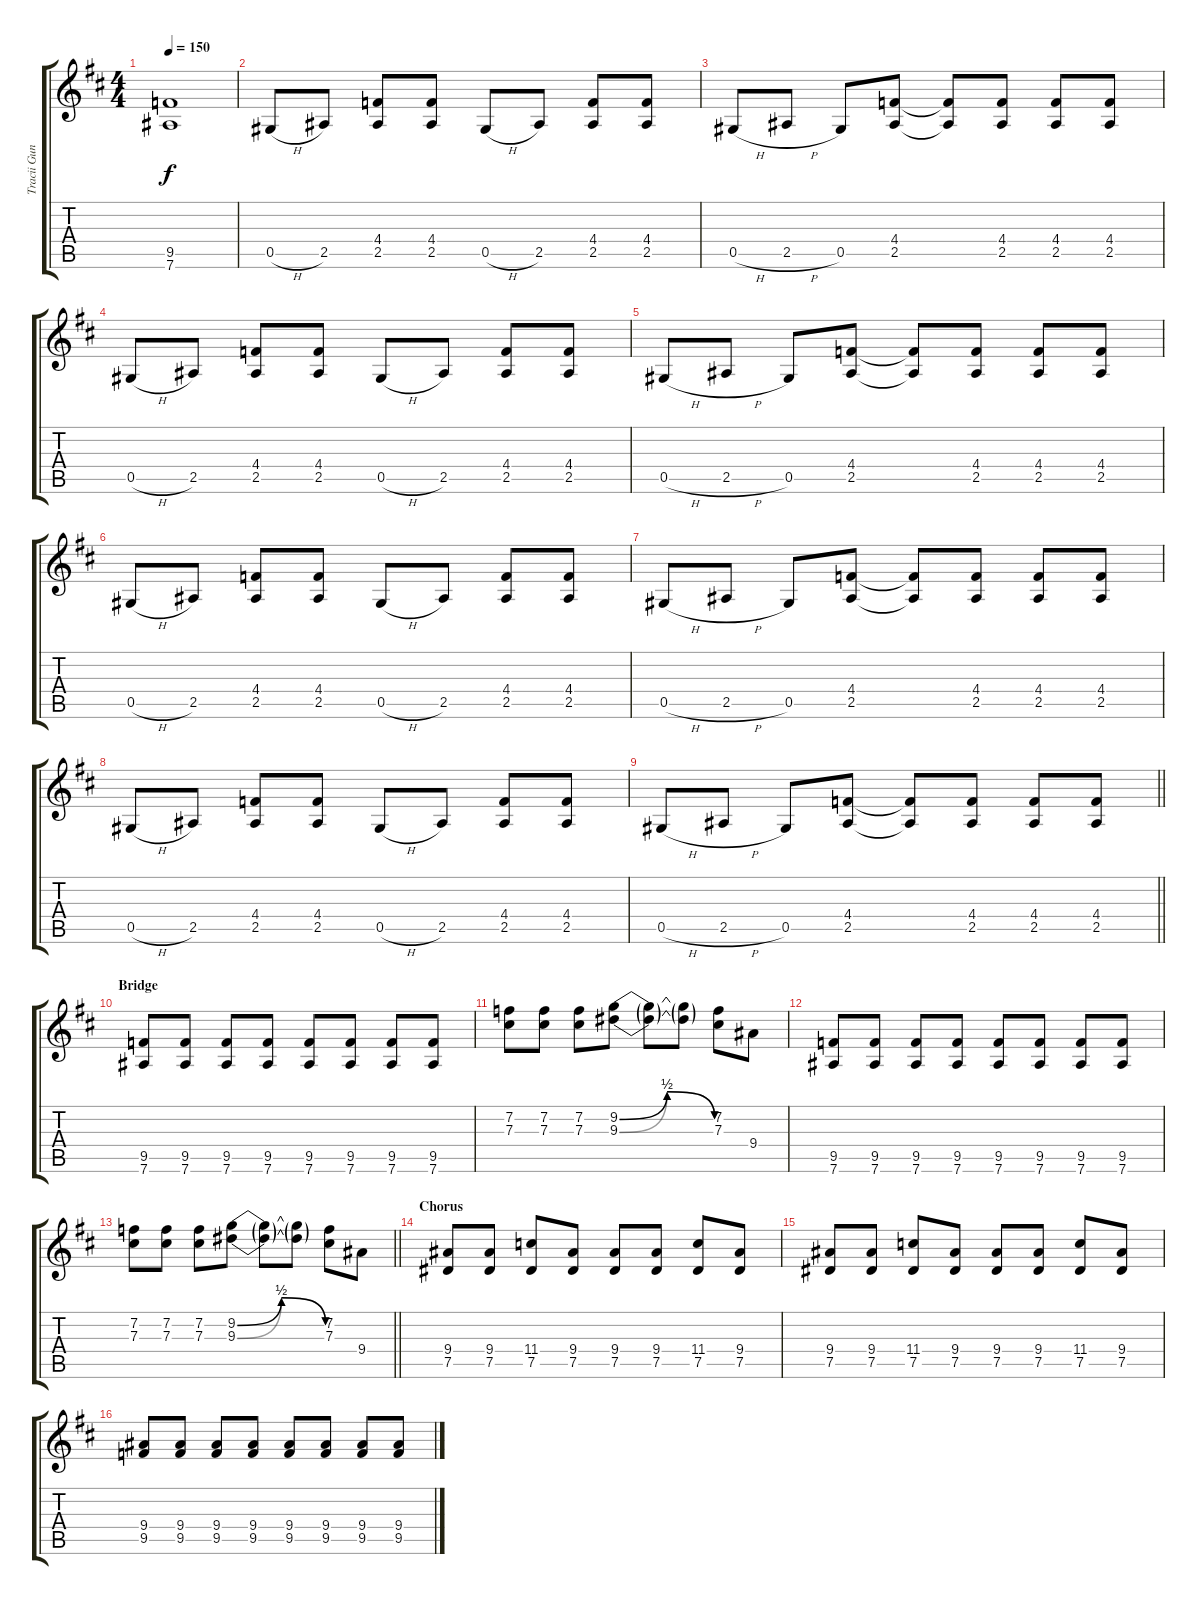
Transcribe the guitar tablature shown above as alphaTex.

\track ("Tracii Guns" "Tracii Gun") {instrument distortionguitar}
\staff {score tabs}
\tuning (Eb4 Bb3 Gb3 Db3 Ab2 Eb2) {hide}
\ts (4 4)
\tempo 150
\clef g2
\ks d
(9.5{t} 7.6{t}).1{dy f} |
0.5{h}.8 2.5.8 (4.4 2.5).8 (4.4 2.5).8 0.5{h}.8 2.5.8 (4.4 2.5).8 (4.4 2.5).8 |
0.5{h}.8 2.5{h}.8 0.5.8 (4.4 2.5).8 (4.4{t} 2.5{t}).8 (4.4 2.5).8 (4.4 2.5).8 (4.4 2.5).8 |
0.5{h}.8 2.5.8 (4.4 2.5).8 (4.4 2.5).8 0.5{h}.8 2.5.8 (4.4 2.5).8 (4.4 2.5).8 |
0.5{h}.8 2.5{h}.8 0.5.8 (4.4 2.5).8 (4.4{t} 2.5{t}).8 (4.4 2.5).8 (4.4 2.5).8 (4.4 2.5).8 |
0.5{h}.8 2.5.8 (4.4 2.5).8 (4.4 2.5).8 0.5{h}.8 2.5.8 (4.4 2.5).8 (4.4 2.5).8 |
0.5{h}.8 2.5{h}.8 0.5.8 (4.4 2.5).8 (4.4{t} 2.5{t}).8 (4.4 2.5).8 (4.4 2.5).8 (4.4 2.5).8 |
0.5{h}.8 2.5.8 (4.4 2.5).8 (4.4 2.5).8 0.5{h}.8 2.5.8 (4.4 2.5).8 (4.4 2.5).8 |
\barLineRight lightlight
0.5{h}.8 2.5{h}.8 0.5.8 (4.4 2.5).8 (4.4{t} 2.5{t}).8 (4.4 2.5).8 (4.4 2.5).8 (4.4 2.5).8 |
\section ("" "Bridge")
(9.5 7.6).8 (9.5 7.6).8 (9.5 7.6).8 (9.5 7.6).8 (9.5 7.6).8 (9.5 7.6).8 (9.5 7.6).8 (9.5 7.6).8 |
(7.2 7.3).8 (7.2 7.3).8 (7.2 7.3).8 (9.2{be (bendrelease 0 0 30 2 30 2 60 0)} 9.3{be (bendrelease 0 0 30 2 30 2 60 0)}).8 (9.2{t} 9.3{t}).8 (9.2{t} 9.3{t}).8 (7.2 7.3).8 9.4.8 |
(9.5 7.6).8 (9.5 7.6).8 (9.5 7.6).8 (9.5 7.6).8 (9.5 7.6).8 (9.5 7.6).8 (9.5 7.6).8 (9.5 7.6).8 |
\barLineRight lightlight
(7.2 7.3).8 (7.2 7.3).8 (7.2 7.3).8 (9.2{be (bendrelease 0 0 30 2 30 2 60 0)} 9.3{be (bendrelease 0 0 30 2 30 2 60 0)}).8 (9.2{t} 9.3{t}).8 (9.2{t} 9.3{t}).8 (7.2 7.3).8 9.4.8 |
\section ("" "Chorus")
(9.4 7.5).8 (9.4 7.5).8 (11.4 7.5).8 (9.4 7.5).8 (9.4 7.5).8 (9.4 7.5).8 (11.4 7.5).8 (9.4 7.5).8 |
(9.4 7.5).8 (9.4 7.5).8 (11.4 7.5).8 (9.4 7.5).8 (9.4 7.5).8 (9.4 7.5).8 (11.4 7.5).8 (9.4 7.5).8 |
(9.4 9.5).8 (9.4 9.5).8 (9.4 9.5).8 (9.4 9.5).8 (9.4 9.5).8 (9.4 9.5).8 (9.4 9.5).8 (9.4 9.5).8
